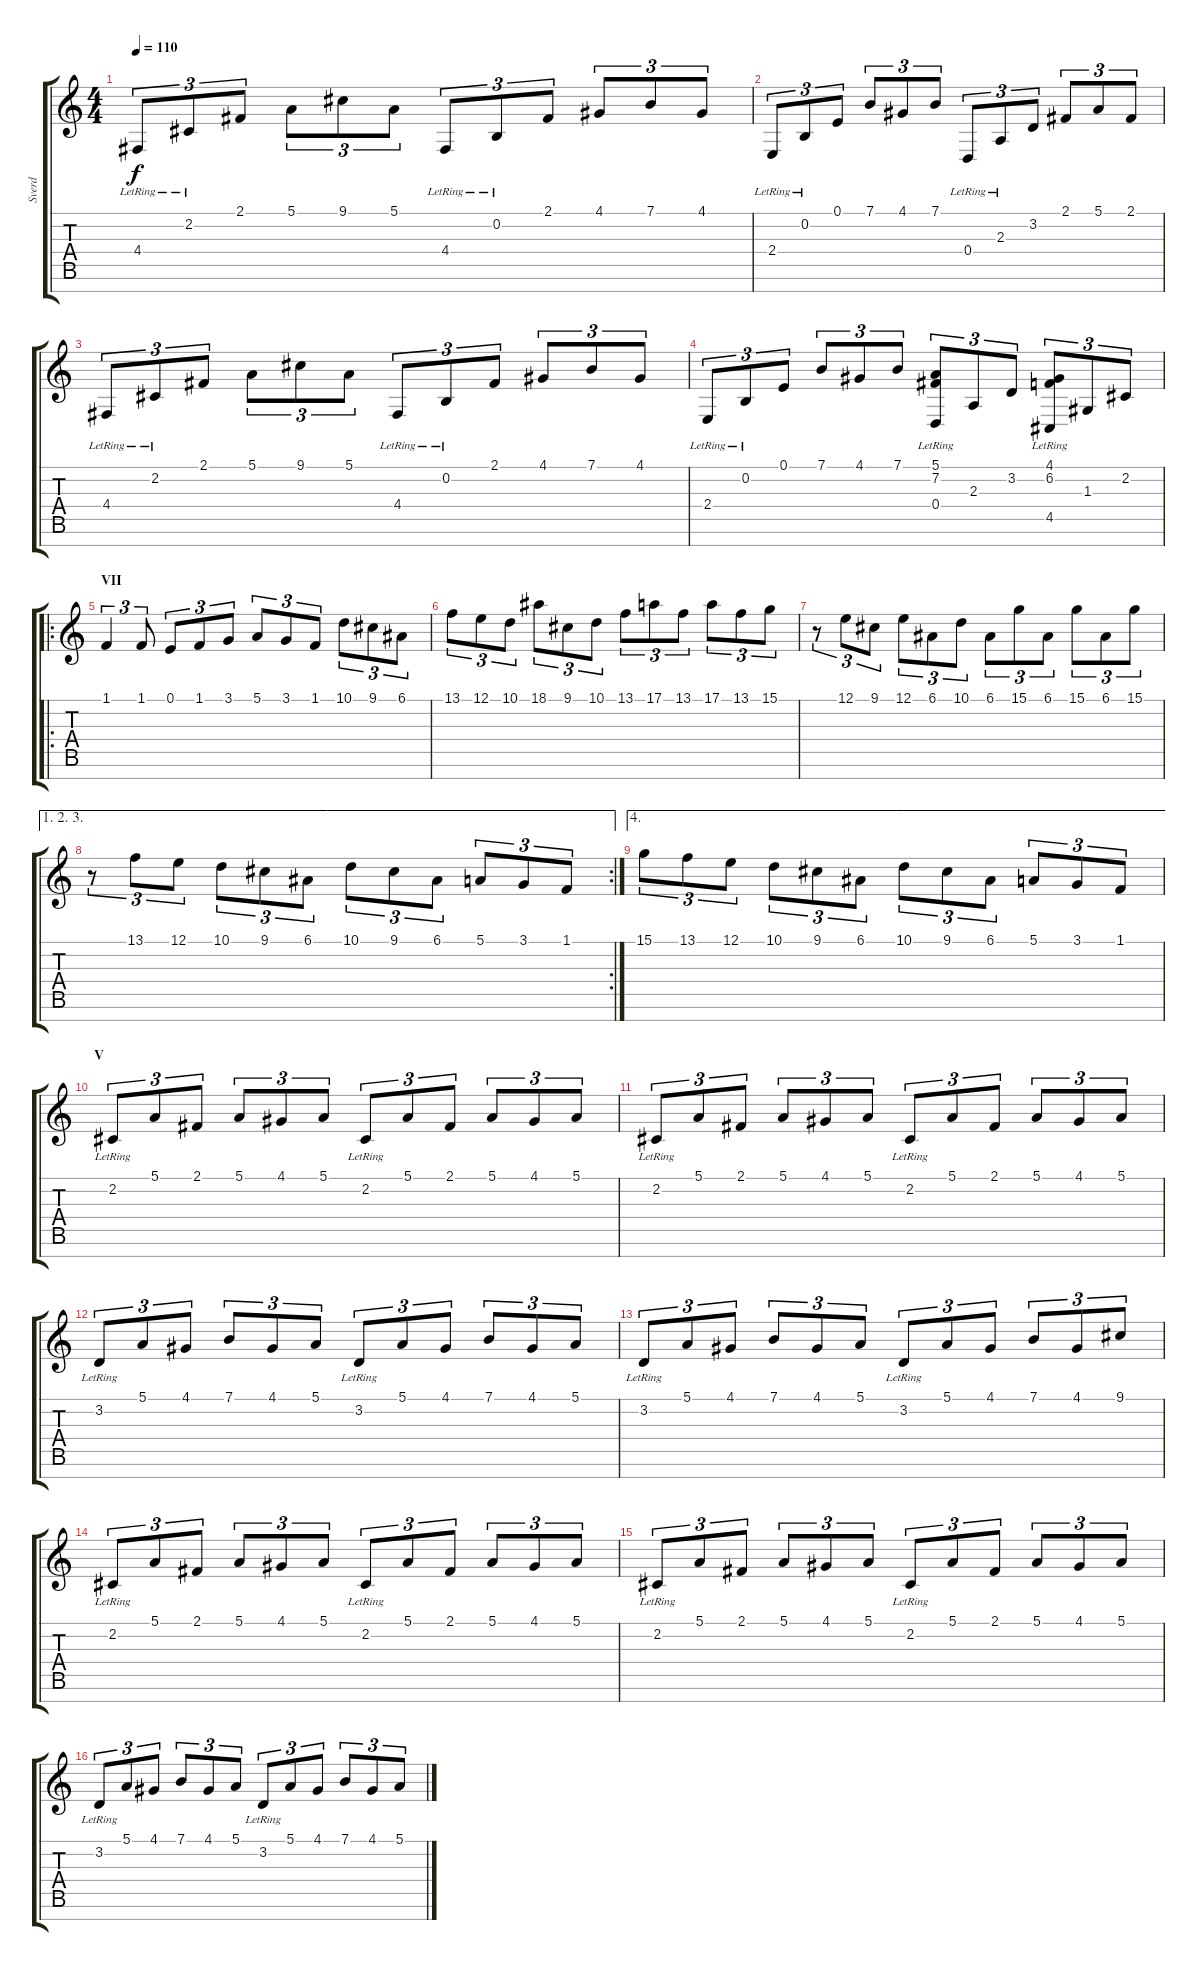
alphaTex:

\track ("Sverd" "Sverd") {instrument electricgrandpiano}
\staff {score tabs}
\tuning (E4 B3 G3 D3 A2 E2 B1) {hide}
\ts (4 4)
\tempo 110
\clef g2
\ks c
4.4{lr}.8{tu (3 2) dy f} 2.2{lr}.8{tu (3 2)} 2.1.8{tu (3 2)} 5.1.8{tu (3 2)} 9.1.8{tu (3 2)} 5.1.8{tu (3 2)} 4.4{lr}.8{tu (3 2)} 0.2{lr}.8{tu (3 2)} 2.1.8{tu (3 2)} 4.1.8{tu (3 2)} 7.1.8{tu (3 2)} 4.1.8{tu (3 2)} |
2.4{lr}.8{tu (3 2)} 0.2{lr}.8{tu (3 2)} 0.1.8{tu (3 2)} 7.1.8{tu (3 2)} 4.1.8{tu (3 2)} 7.1.8{tu (3 2)} 0.4{lr}.8{tu (3 2)} 2.3{lr}.8{tu (3 2)} 3.2.8{tu (3 2)} 2.1.8{tu (3 2)} 5.1.8{tu (3 2)} 2.1.8{tu (3 2)} |
4.4{lr}.8{tu (3 2)} 2.2{lr}.8{tu (3 2)} 2.1.8{tu (3 2)} 5.1.8{tu (3 2)} 9.1.8{tu (3 2)} 5.1.8{tu (3 2)} 4.4{lr}.8{tu (3 2)} 0.2{lr}.8{tu (3 2)} 2.1.8{tu (3 2)} 4.1.8{tu (3 2)} 7.1.8{tu (3 2)} 4.1.8{tu (3 2)} |
2.4{lr}.8{tu (3 2)} 0.2{lr}.8{tu (3 2)} 0.1.8{tu (3 2)} 7.1.8{tu (3 2)} 4.1.8{tu (3 2)} 7.1.8{tu (3 2)} (5.1{lr} 7.2{lr} 0.4).8{tu (3 2)} 2.3.8{tu (3 2)} 3.2.8{tu (3 2)} (4.1{lr} 6.2{lr} 4.5).8{tu (3 2)} 1.3.8{tu (3 2)} 2.2.8{tu (3 2)} |
\ro
\section ("" "VII")
1.1.4{tu (3 2)} 1.1.8{tu (3 2)} 0.1.8{tu (3 2)} 1.1.8{tu (3 2)} 3.1.8{tu (3 2)} 5.1.8{tu (3 2)} 3.1.8{tu (3 2)} 1.1.8{tu (3 2)} 10.1.8{tu (3 2)} 9.1.8{tu (3 2)} 6.1.8{tu (3 2)} |
13.1.8{tu (3 2)} 12.1.8{tu (3 2)} 10.1.8{tu (3 2)} 18.1.8{tu (3 2)} 9.1.8{tu (3 2)} 10.1.8{tu (3 2)} 13.1.8{tu (3 2)} 17.1.8{tu (3 2)} 13.1.8{tu (3 2)} 17.1.8{tu (3 2)} 13.1.8{tu (3 2)} 15.1.8{tu (3 2)} |
r.8{tu (3 2)} 12.1.8{tu (3 2)} 9.1.8{tu (3 2)} 12.1.8{tu (3 2)} 6.1.8{tu (3 2)} 10.1.8{tu (3 2)} 6.1.8{tu (3 2)} 15.1.8{tu (3 2)} 6.1.8{tu (3 2)} 15.1.8{tu (3 2)} 6.1.8{tu (3 2)} 15.1.8{tu (3 2)} |
\ae (1 2 3)
\rc 2
r.8{tu (3 2)} 13.1.8{tu (3 2)} 12.1.8{tu (3 2)} 10.1.8{tu (3 2)} 9.1.8{tu (3 2)} 6.1.8{tu (3 2)} 10.1.8{tu (3 2)} 9.1.8{tu (3 2)} 6.1.8{tu (3 2)} 5.1.8{tu (3 2)} 3.1.8{tu (3 2)} 1.1.8{tu (3 2)} |
\ae 4
15.1.8{tu (3 2)} 13.1.8{tu (3 2)} 12.1.8{tu (3 2)} 10.1.8{tu (3 2)} 9.1.8{tu (3 2)} 6.1.8{tu (3 2)} 10.1.8{tu (3 2)} 9.1.8{tu (3 2)} 6.1.8{tu (3 2)} 5.1.8{tu (3 2)} 3.1.8{tu (3 2)} 1.1.8{tu (3 2)} |
\section ("" "V")
2.2{lr}.8{tu (3 2)} 5.1.8{tu (3 2)} 2.1.8{tu (3 2)} 5.1.8{tu (3 2)} 4.1.8{tu (3 2)} 5.1.8{tu (3 2)} 2.2{lr}.8{tu (3 2)} 5.1.8{tu (3 2)} 2.1.8{tu (3 2)} 5.1.8{tu (3 2)} 4.1.8{tu (3 2)} 5.1.8{tu (3 2)} |
2.2{lr}.8{tu (3 2)} 5.1.8{tu (3 2)} 2.1.8{tu (3 2)} 5.1.8{tu (3 2)} 4.1.8{tu (3 2)} 5.1.8{tu (3 2)} 2.2{lr}.8{tu (3 2)} 5.1.8{tu (3 2)} 2.1.8{tu (3 2)} 5.1.8{tu (3 2)} 4.1.8{tu (3 2)} 5.1.8{tu (3 2)} |
3.2{lr}.8{tu (3 2)} 5.1.8{tu (3 2)} 4.1.8{tu (3 2)} 7.1.8{tu (3 2)} 4.1.8{tu (3 2)} 5.1.8{tu (3 2)} 3.2{lr}.8{tu (3 2)} 5.1.8{tu (3 2)} 4.1.8{tu (3 2)} 7.1.8{tu (3 2)} 4.1.8{tu (3 2)} 5.1.8{tu (3 2)} |
3.2{lr}.8{tu (3 2)} 5.1.8{tu (3 2)} 4.1.8{tu (3 2)} 7.1.8{tu (3 2)} 4.1.8{tu (3 2)} 5.1.8{tu (3 2)} 3.2{lr}.8{tu (3 2)} 5.1.8{tu (3 2)} 4.1.8{tu (3 2)} 7.1.8{tu (3 2)} 4.1.8{tu (3 2)} 9.1.8{tu (3 2)} |
2.2{lr}.8{tu (3 2)} 5.1.8{tu (3 2)} 2.1.8{tu (3 2)} 5.1.8{tu (3 2)} 4.1.8{tu (3 2)} 5.1.8{tu (3 2)} 2.2{lr}.8{tu (3 2)} 5.1.8{tu (3 2)} 2.1.8{tu (3 2)} 5.1.8{tu (3 2)} 4.1.8{tu (3 2)} 5.1.8{tu (3 2)} |
2.2{lr}.8{tu (3 2)} 5.1.8{tu (3 2)} 2.1.8{tu (3 2)} 5.1.8{tu (3 2)} 4.1.8{tu (3 2)} 5.1.8{tu (3 2)} 2.2{lr}.8{tu (3 2)} 5.1.8{tu (3 2)} 2.1.8{tu (3 2)} 5.1.8{tu (3 2)} 4.1.8{tu (3 2)} 5.1.8{tu (3 2)} |
3.2{lr}.8{tu (3 2)} 5.1.8{tu (3 2)} 4.1.8{tu (3 2)} 7.1.8{tu (3 2)} 4.1.8{tu (3 2)} 5.1.8{tu (3 2)} 3.2{lr}.8{tu (3 2)} 5.1.8{tu (3 2)} 4.1.8{tu (3 2)} 7.1.8{tu (3 2)} 4.1.8{tu (3 2)} 5.1.8{tu (3 2)}
